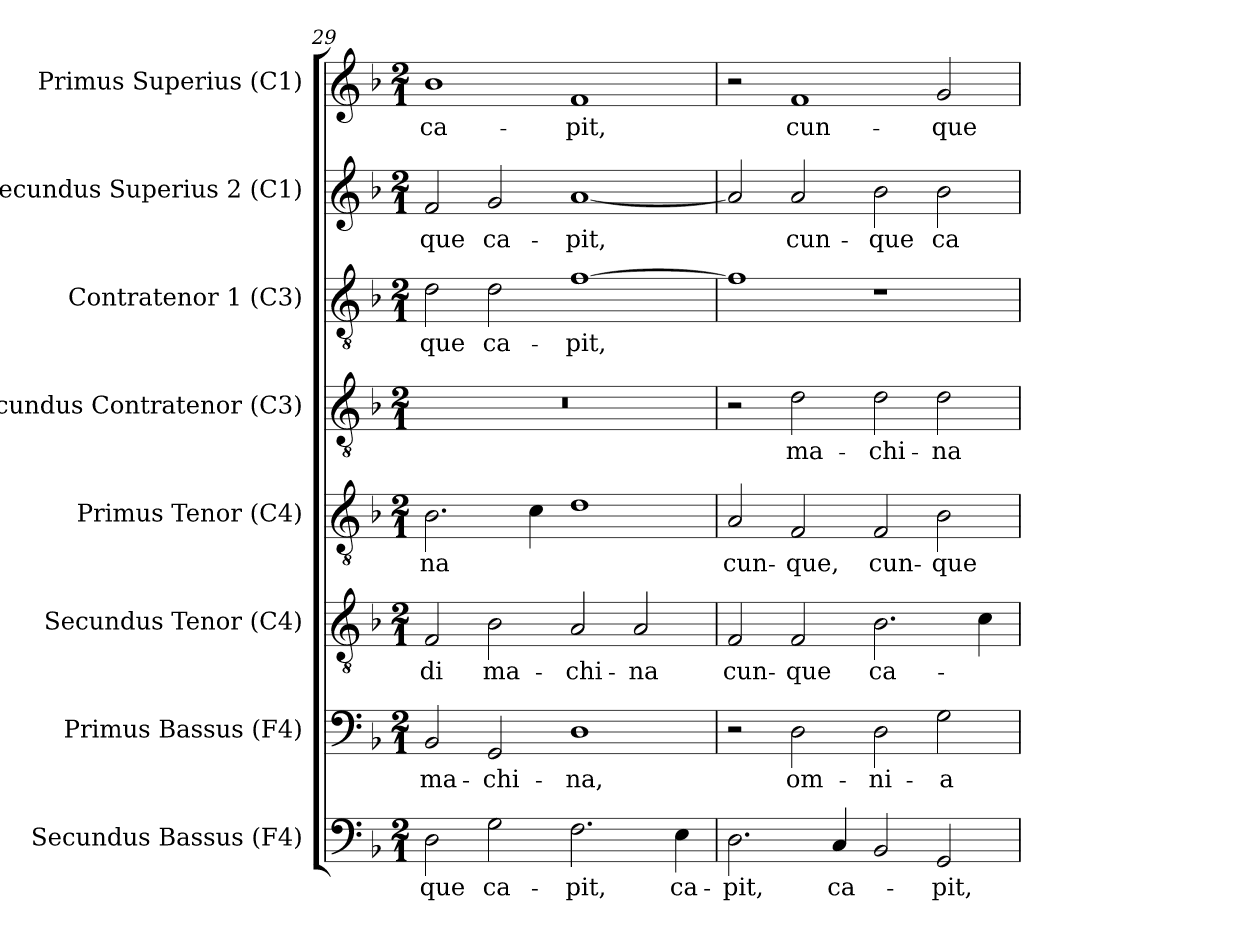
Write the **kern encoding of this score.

**kern	**text	**kern	**text	**kern	**text	**kern	**text	**kern	**text	**kern	**text	**kern	**text	**kern	**text
*part8	*part8	*part7	*part7	*part6	*part6	*part5	*part5	*part4	*part4	*part3	*part3	*part2	*part2	*part1	*part1
*staff8	*staff8	*staff7	*staff7	*staff6	*staff6	*staff5	*staff5	*staff4	*staff4	*staff3	*staff3	*staff2	*staff2	*staff1	*staff1
*I"Secundus Bassus (F4)	*	*I"Primus Bassus (F4)	*	*I"Secundus Tenor (C4)	*	*I"Primus Tenor (C4)	*	*I"Secundus  Contratenor (C3)	*	*I"Contratenor 1 (C3)	*	*I"Secundus Superius 2 (C1)	*	*I"Primus Superius (C1)	*
*I'B2	*	*I'B1	*	*I'T2	*	*I'T1	*	*I'A2	*	*I'A1	*	*I'C2	*	*I'C1	*
*clefF4	*	*clefF4	*	*clefGv2	*	*clefGv2	*	*clefGv2	*	*clefGv2	*	*clefG2	*	*clefG2	*
*	*	*	*	*	*	*ITrd7c12	*	*	*	*	*	*	*	*	*
*k[b-]	*	*k[b-]	*	*k[b-]	*	*k[b-]	*	*k[b-]	*	*k[b-]	*	*k[b-]	*	*k[b-]	*
*F:	*	*F:	*	*F:	*	*F:	*	*F:	*	*F:	*	*F:	*	*F:	*
*M2/1	*	*M2/1	*	*M2/1	*	*M2/1	*	*M2/1	*	*M2/1	*	*M2/1	*	*M2/1	*
=29	=29	=29	=29	=29	=29	=29	=29	=29	=29	=29	=29	=29	=29	=29	=29
!	!LO:LY:b:color=#000000	!	!	!	!	!	!	!	!	!	!	!	!	!	!
!	!	!	!LO:LY:b:color=#000000	!	!	!	!	!	!	!	!	!	!	!	!
!	!	!	!	!	!LO:LY:b:color=#000000	!	!	!	!	!	!	!	!	!	!
!	!	!	!	!	!	!	!LO:LY:b:color=#000000	!LO:N:vis=1	!	!	!	!	!	!	!
!	!	!	!	!	!	!	!	!	!	!	!LO:LY:b:color=#000000	!	!	!	!
!	!	!	!	!	!	!	!	!	!	!	!	!	!LO:LY:b:color=#000000	!	!
!	!	!	!	!	!	!	!	!	!	!	!	!	!	!	!LO:LY:b:color=#000000
2Di\	-que	2BB-i/	ma-	2Fi/	-di	2.BB-i\	-na	0r	.	2di\	-que	2fi/	-que	1b-i	ca-
!	!LO:LY:b:color=#000000	!	!	!	!	!	!	!	!	!	!	!	!	!	!
!	!	!	!LO:LY:b:color=#000000	!	!	!	!	!	!	!	!	!	!	!	!
!	!	!	!	!	!LO:LY:b:color=#000000	!	!	!	!	!	!	!	!	!	!
!	!	!	!	!	!	!	!	!	!	!	!LO:LY:b:color=#000000	!	!	!	!
!	!	!	!	!	!	!	!	!	!	!	!	!	!LO:LY:b:color=#000000	!	!
2Gi\	ca-	2GGi/	-chi-	2B-i\	ma-	.	.	.	.	2di\	ca-	2gi/	ca-	.	.
.	.	.	.	.	.	4Ci\	.	.	.	.	.	.	.	.	.
!	!LO:LY:b:color=#000000	!	!	!	!	!	!	!	!	!	!	!	!	!	!
!	!	!	!LO:LY:b:color=#000000	!	!	!	!	!	!	!	!	!	!	!	!
!	!	!	!	!	!LO:LY:b:color=#000000	!	!	!	!	!	!	!	!	!	!
!	!	!	!	!	!	!	!	!	!	!	!LO:LY:b:color=#000000	!	!	!	!
!	!	!	!	!	!	!	!	!	!	!	!	!	!LO:LY:b:color=#000000	!	!
!	!	!	!	!	!	!	!	!	!	!	!	!	!	!	!LO:LY:b:color=#000000
2.Fi\	-pit,	1Di	-na,	2Ai/	-chi-	1Di	.	.	.	[1fi	-pit,	[1ai	-pit,	1fi	-pit,
!	!	!	!	!	!LO:LY:b:color=#000000	!	!	!	!	!	!	!	!	!	!
.	.	.	.	2Ai/	-na	.	.	.	.	.	.	.	.	.	.
!	!LO:LY:b:color=#000000	!	!	!	!	!	!	!	!	!	!	!	!	!	!
4Ei\	ca-	.	.	.	.	.	.	.	.	.	.	.	.	.	.
!!LO:PB:g=z
=30	=30	=30	=30	=30	=30	=30	=30	=30	=30	=30	=30	=30	=30	=30	=30
!	!LO:LY:b:color=#000000	!	!	!	!	!	!	!	!	!	!	!	!	!	!
!	!	!	!	!	!LO:LY:b:color=#000000	!	!	!	!	!	!	!	!	!	!
!	!	!	!	!	!	!	!LO:LY:b:color=#000000	!	!	!	!	!	!	!	!
2.Di\	-pit,	2r	.	2Fi/	cun-	2AAi/	cun-	2r	.	1fi]	.	2ai/]	.	2r	.
!	!	!	!LO:LY:b:color=#000000	!	!	!	!	!	!	!	!	!	!	!	!
!	!	!	!	!	!LO:LY:b:color=#000000	!	!	!	!	!	!	!	!	!	!
!	!	!	!	!	!	!	!LO:LY:b:color=#000000	!	!	!	!	!	!	!	!
!	!	!	!	!	!	!	!	!	!LO:LY:b:color=#000000	!	!	!	!	!	!
!	!	!	!	!	!	!	!	!	!	!	!	!	!LO:LY:b:color=#000000	!	!
!	!	!	!	!	!	!	!	!	!	!	!	!	!	!	!LO:LY:b:color=#000000
.	.	2Di\	om-	2Fi/	-que	2FFi/	-que,	2di\	ma-	.	.	2ai/	cun-	1fi	cun-
!	!LO:LY:b:color=#000000	!	!	!	!	!	!	!	!	!	!	!	!	!	!
4Ci/	ca-	.	.	.	.	.	.	.	.	.	.	.	.	.	.
!	!	!	!LO:LY:b:color=#000000	!	!	!	!	!	!	!	!	!	!	!	!
!	!	!	!	!	!LO:LY:b:color=#000000	!	!	!	!	!	!	!	!	!	!
!	!	!	!	!	!	!	!LO:LY:b:color=#000000	!	!	!	!	!	!	!	!
!	!	!	!	!	!	!	!	!	!LO:LY:b:color=#000000	!	!	!	!	!	!
!	!	!	!	!	!	!	!	!	!	!	!	!	!LO:LY:b:color=#000000	!	!
2BB-i/	.	2Di\	-ni-	2.B-i\	ca-	2FFi/	cun-	2di\	-chi-	1r	.	2b-i\	-que	.	.
!	!LO:LY:b:color=#000000	!	!	!	!	!	!	!	!	!	!	!	!	!	!
!	!	!	!LO:LY:b:color=#000000	!	!	!	!	!	!	!	!	!	!	!	!
!	!	!	!	!	!	!	!LO:LY:b:color=#000000	!	!	!	!	!	!	!	!
!	!	!	!	!	!	!	!	!	!LO:LY:b:color=#000000	!	!	!	!	!	!
!	!	!	!	!	!	!	!	!	!	!	!	!	!LO:LY:b:color=#000000	!	!
!	!	!	!	!	!	!	!	!	!	!	!	!	!	!	!LO:LY:b:color=#000000
2GGi/	-pit,	2Gi\	-a	.	.	2BB-i\	-que	2di\	-na	.	.	2b-i\	ca-	2gi/	-que
.	.	.	.	4ci\	.	.	.	.	.	.	.	.	.	.	.
=	=	=	=	=	=	=	=	=	=	=	=	=	=	=	=
*-	*-	*-	*-	*-	*-	*-	*-	*-	*-	*-	*-	*-	*-	*-	*-
